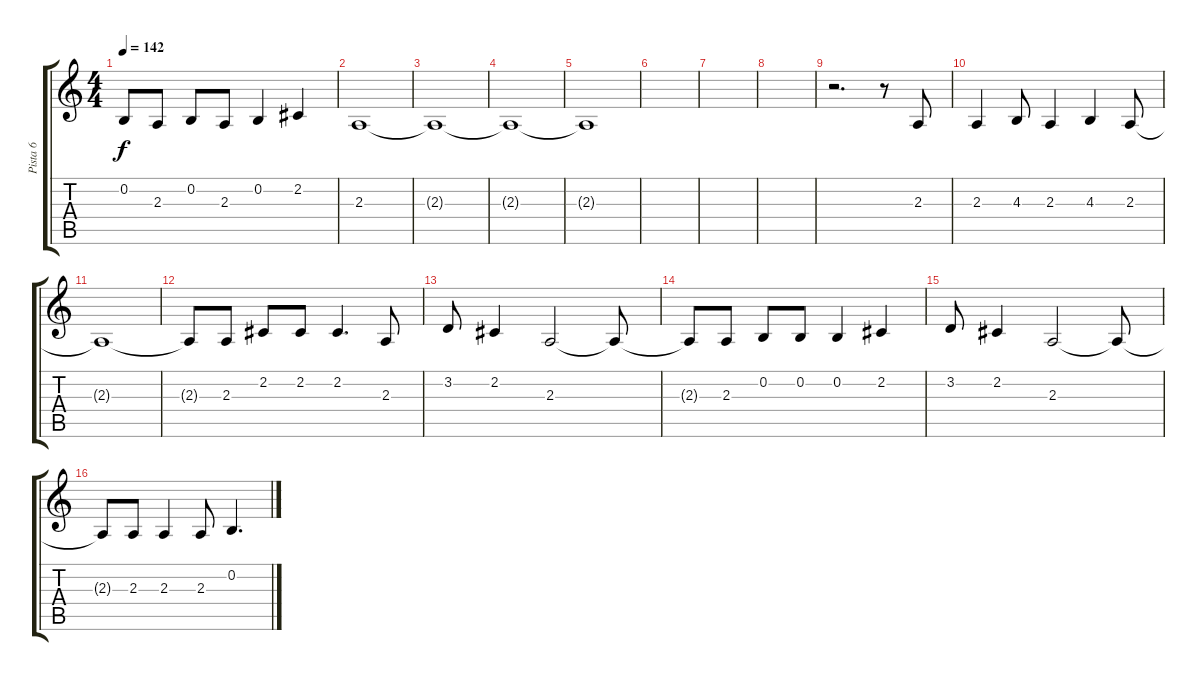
\track ("Pista 6" "Pista 6") {instrument electricgrandpiano}
\staff {score tabs}
\tuning (E4 B3 G3 D3 A2 E2) {hide}
\ts (4 4)
\tempo 142
\clef g2
\ks c
0.2{t}.8{dy f} 2.3.8 0.2.8 2.3.8 0.2.4 2.2.4 |
2.3.1 |
2.3{t}.1 |
2.3{t}.1 |
2.3{t}.1 |
|
|
|
r.2{d} r.8 2.3.8 |
2.3.4 4.3.8 2.3.4 4.3.4 2.3.8 |
2.3{t}.1 |
2.3{t}.8 2.3.8 2.2.8 2.2.8 2.2.4{d} 2.3.8 |
3.2.8 2.2.4 2.3.2 2.3{t}.8 |
2.3{t}.8 2.3.8 0.2.8 0.2.8 0.2.4 2.2.4 |
3.2.8 2.2.4 2.3.2 2.3{t}.8 |
2.3{t}.8 2.3.8 2.3.4 2.3.8 0.2.4{d}
